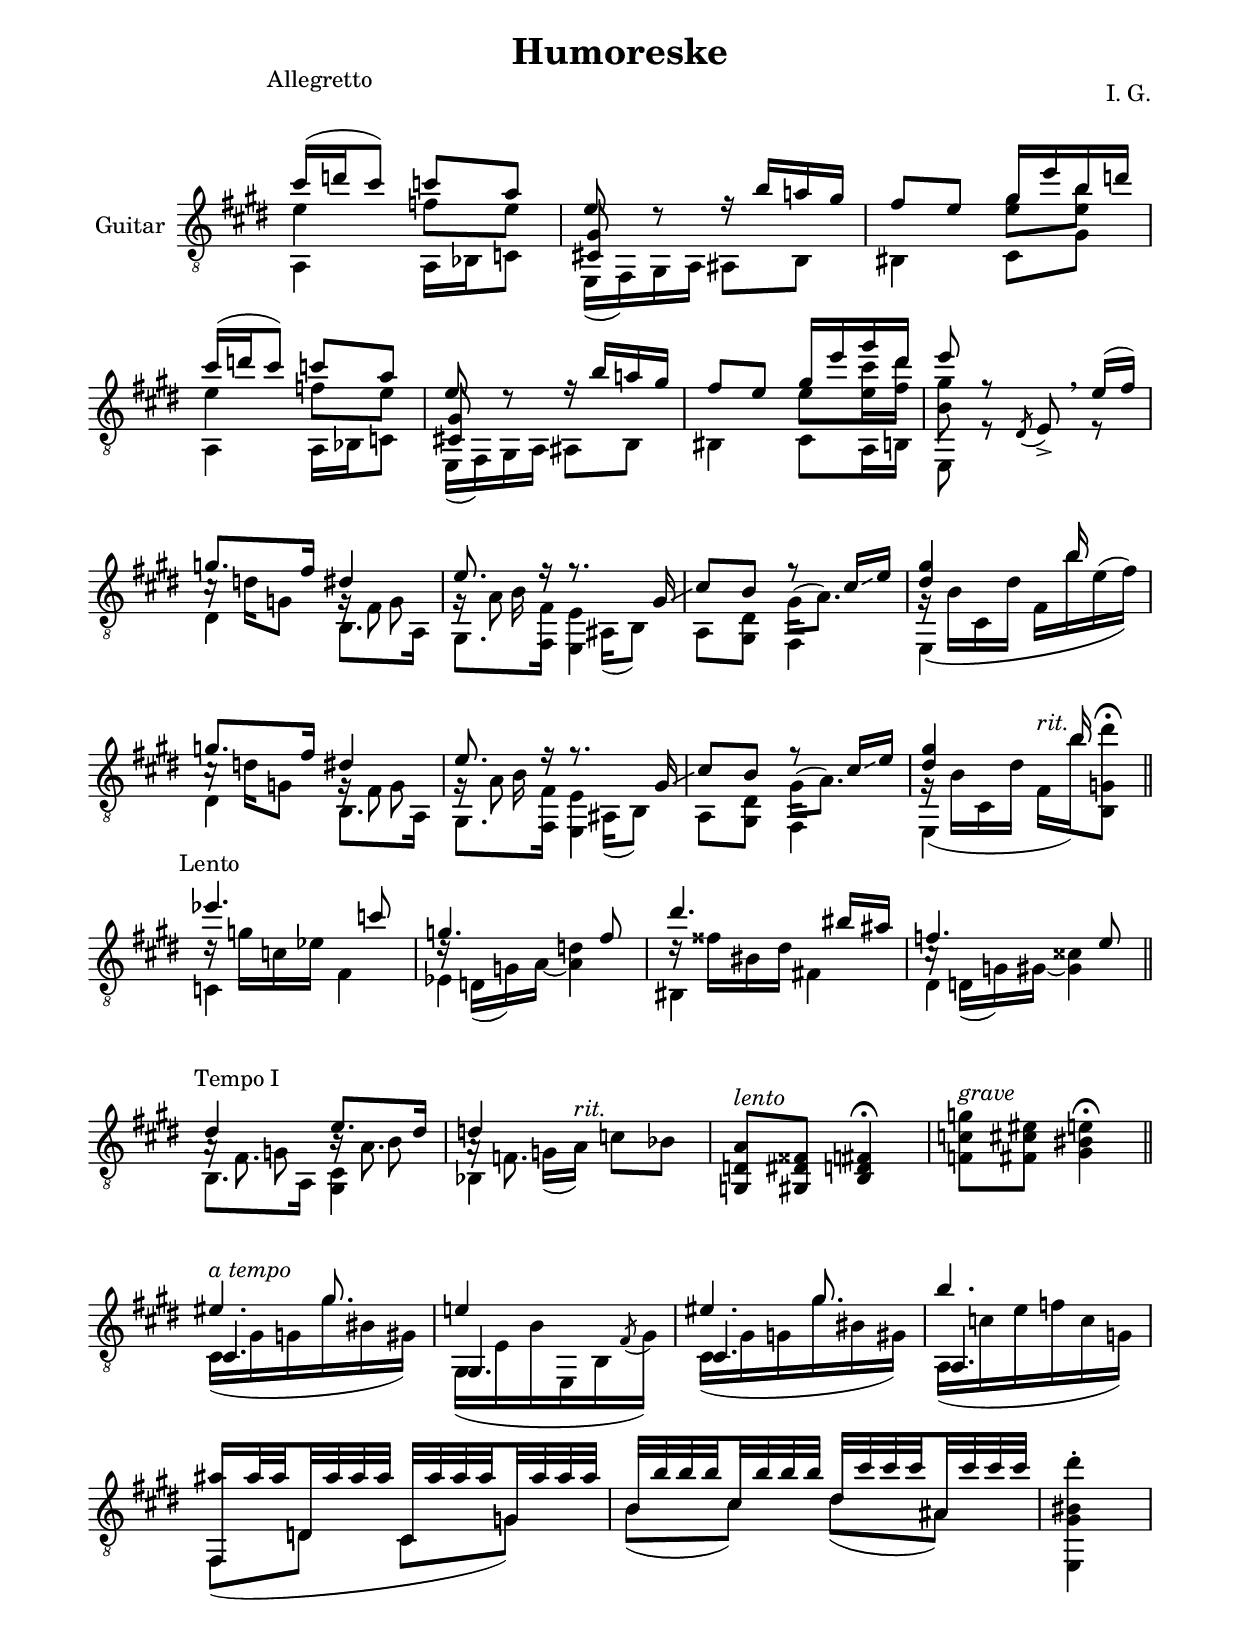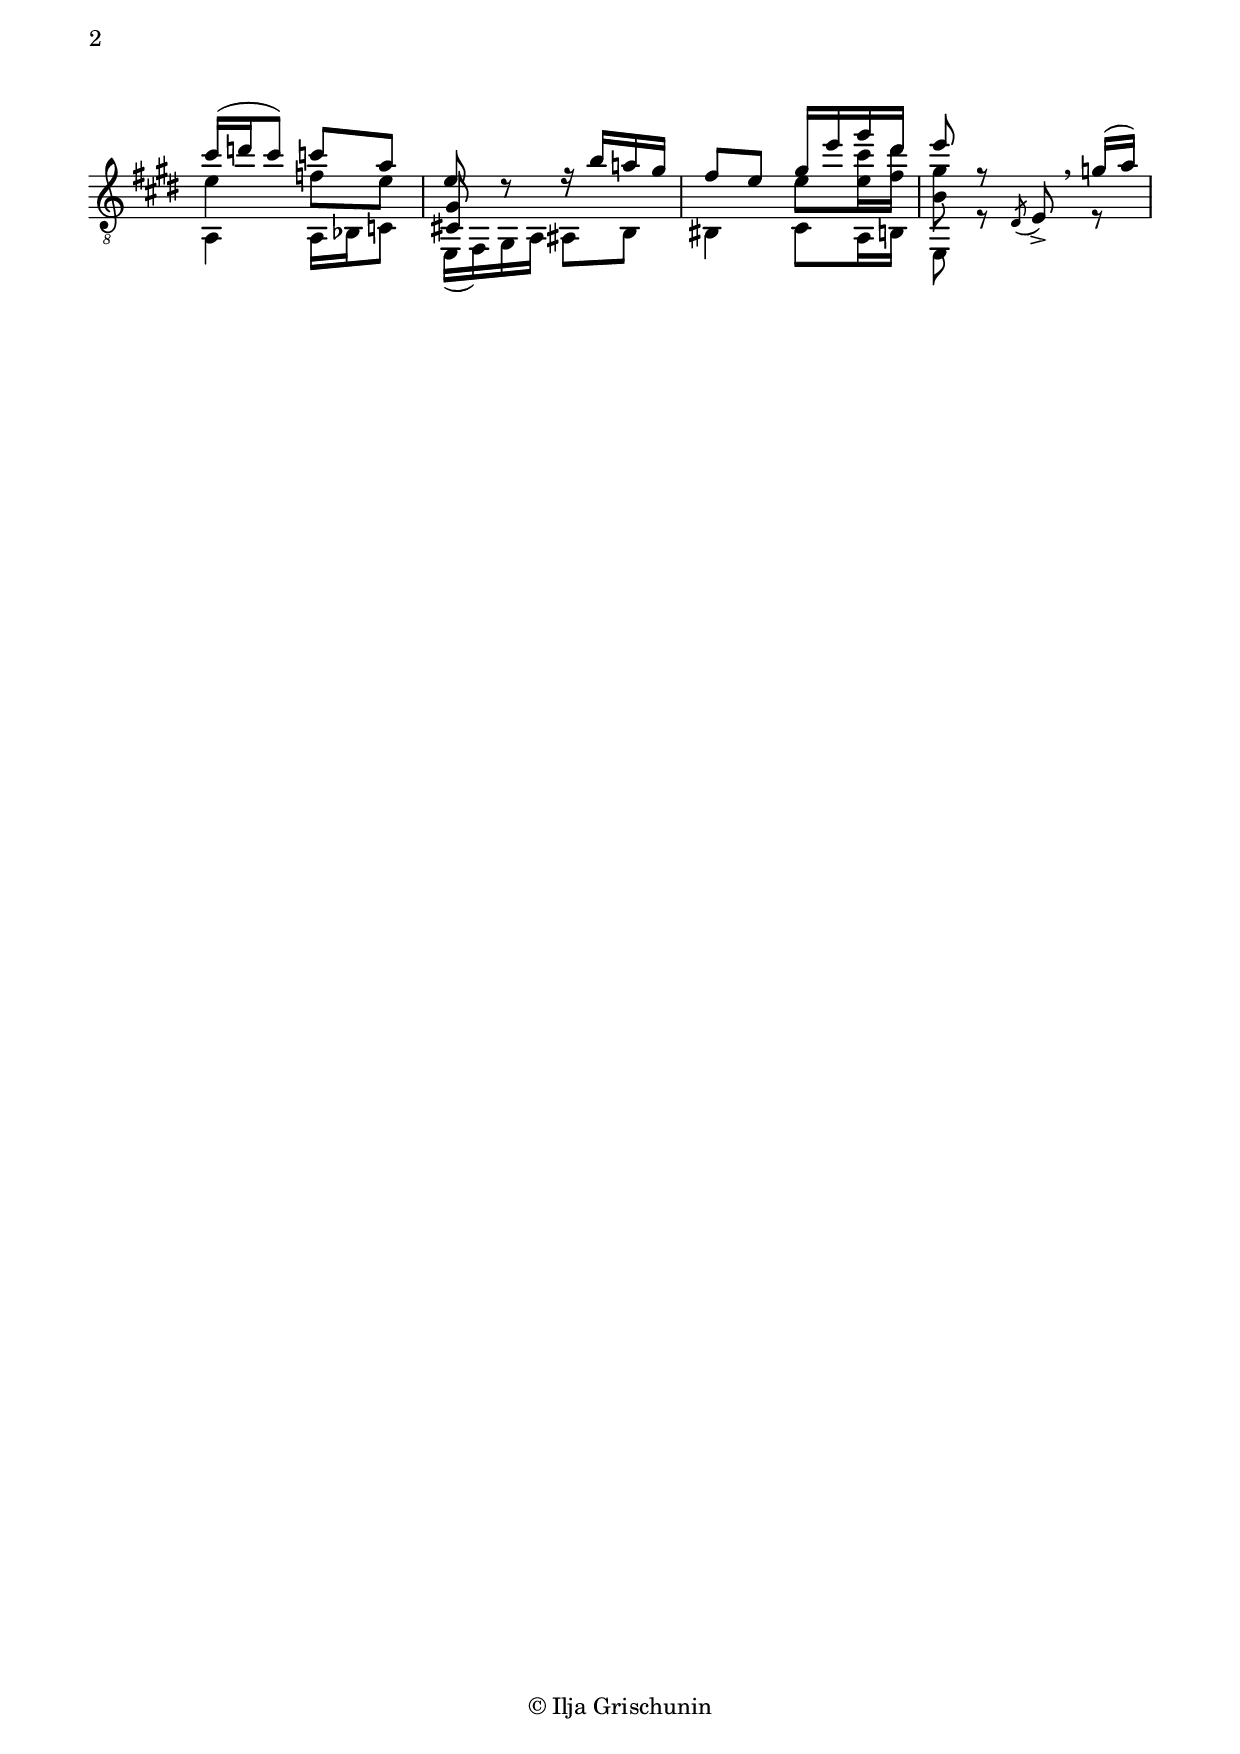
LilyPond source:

\version "2.19.15"

\language "deutsch"

\header {
  title = "Humoreske"
  composer = "I. G."
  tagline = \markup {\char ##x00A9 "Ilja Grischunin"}
}

\paper {
  #(set-paper-size "a4")
  top-markup-spacing.basic-distance = 6
  markup-system-spacing.basic-distance = 19
  top-system-spacing.basic-distance = 20
  system-system-spacing.basic-distance = 20
  %score-system-spacing.basic-distance = 28
  last-bottom-spacing.basic-distance = 20

  %two-sided = ##t
  %inner-margin = 25
  %outer-margin = 15
  left-margin = 15
  right-margin = 15
}

\layout {
  \context {
    \Voice
    \override Glissando.thickness = #1.5
    \override Glissando.gap = #0.1
  }
  \context {
    \Score
    \remove "Bar_number_engraver"
  }
}
%%%%%%%%%%%%%%%%%%%%%%%%%%%%%%%%%%%%%%
#(define RH rightHandFinger)

xLV = #(define-music-function (parser location further) (number?) #{
  \once \override LaissezVibrerTie.X-extent = #'(0 . 0)
  \once \override LaissezVibrerTie.details.note-head-gap = #(/
                                                             further -2)
  \once \override LaissezVibrerTie.extra-offset = #(cons (/
                                                          further 2) 0)
         #})

stringNumberSpanner =
#(define-music-function (parser location StringNumber) (string?)
   #{
     \override TextSpanner.font-size = #-5
     \override TextSpanner.dash-fraction = #0.3
     \override TextSpanner.dash-period = #1.5
     \override TextSpanner.bound-details.right.arrow = ##t
     \override TextSpanner.arrow-width = #0.2
     \override TextSpanner.arrow-length = #0.7
     \override TextSpanner.bound-details.left.stencil-align-dir-y = #CENTER
     \override TextSpanner.bound-details.left.text = \markup { \circle \number #StringNumber }
   #})

stringNumSpan =
#(define-music-function (parser location StringNumber) (string?)
   #{
     \override TextSpanner.font-size = #-5
     \override TextSpanner.dash-fraction = #0.3
     \override TextSpanner.dash-period = #1.5
     %\override TextSpanner.bound-details.right.arrow = ##t
     %\override TextSpanner.arrow-width = #0.2
     %\override TextSpanner.arrow-length = #0.7
     \override TextSpanner.bound-details.left.stencil-align-dir-y = #CENTER
     \override TextSpanner.bound-details.left.text = \markup { \circle \number #StringNumber }
   #})

%%%%%%%%%%%%%%%%%%%%%%%%%%%%%%%%%%%%%%
\score {
  \new Staff \with {
    instrumentName = "Guitar"
  }
  \relative {
    \clef "treble_8"
    \key e \major
    \time 2/4
    \override Staff.TimeSignature.stencil = ##f
    \mergeDifferentlyHeadedOn
    \mergeDifferentlyDottedOn
    \override Score.RehearsalMark.extra-offset = #'(0 . 3.5)
    \mark \markup {\fontsize #-2 {Allegretto}}
    <<
      {
        cis''16( d cis8) c a
      }
      \\
      {
        e4 f8 e
      }
      \\
      {
        \voiceTwo
        a,,4 a16 b c8
      }
    >>
    <<
      {
        e'8 d\rest
      }
      \\
      {
        \voiceOne
        \once\override NoteColumn.force-hshift = #.2
        <cis,! gis'>8 s
      }
      \\
      {
        \voiceTwo
        e,16( fis) gis a
      }
    >>
    <<
      {
        r16 h'' a! gis fis8 e
      }
      \\
      {
        ais,,8 h his4
      }
    >>
    <<
      {
        gis''16 e' h d
      }
      \\
      {
        \once\override Beam.positions = #'(-1 . 0)
        <e, gis>8 <e h'>
      }
      \\
      {
        \voiceTwo
        cis,8 gis'
      }
    >>
    <<
      {
        cis'16( d cis8) c a
      }
      \\
      {
        e4 f8 e
      }
      \\
      {
        \voiceTwo
        a,,4 a16 b c8
      }
    >>
    <<
      {
        e'8 d\rest
      }
      \\
      {
        \voiceOne
        \once\override NoteColumn.force-hshift = #.2
        <cis,! gis'>8 s
      }
      \\
      {
        \voiceTwo
        e,16( fis) gis a
      }
    >>
    <<
      {
        r16 h'' a! gis fis8 e
      }
      \\
      {
        ais,,8 h his4
      }
    >>
    <<
      {
        gis''16 e' gis dis e8 r
      }
      \\
      {
        \once\override Beam.positions = #'(-1.3 . -1.3)
        e,8 <e cis'>16 <fis dis'> <h, gis'>8 s
      }
      \\
      {
        \voiceTwo
        cis,8 a16 h e,8 r
      }
    >>
    \override BreathingSign.extra-offset = #'(-.5 . 0)
    \acciaccatura dis'8 e->\breathe
    <<
      {
        e'16(fis)
      }
      \\
      {
        r8
      }
    >>
    <<
      {
        g8. fis16
      }
      \\
      {
        c16\rest d g,8
      }
      \\
      {
        \voiceTwo
        dis4
      }
    >>
    <<
      {
        dis'4 e8. r16
      }
      \\
      {
        g,16\rest fis8 s16 g\rest a8 s16
      }
      \\
      {
        \voiceTwo
        s8 g s h16 s
      }
      \\
      {
        \voiceTwo
        h,8. a16 gis8. <fis fis'>16
      }
    >>
    <<
      {
        r8. gis'16\glissando cis8 h r cis16\glissando e <dis gis>4 s16 h' s8
      }
      \\
      {
        s16 ais,,( h8) s4 gis'16^( a8.) g16\rest\( h cis, dis' fis, h' e,^( fis)\)
      }
      \\
      {
        \voiceTwo
        <e,, e'>4 a8 <gis dis'> fis4 e s
      }
    >>
    <<
      {
        g''8. fis16
      }
      \\
      {
        c16\rest d g,8
      }
      \\
      {
        \voiceTwo
        dis4
      }
    >>
    <<
      {
        dis'4 e8. r16
      }
      \\
      {
        g,16\rest fis8 s16 g\rest a8 s16
      }
      \\
      {
        \voiceTwo
        s8 g s h16 s
      }
      \\
      {
        \voiceTwo
        h,8. a16 gis8. <fis fis'>16
      }
    >>
    <<
      {
        r8. gis'16\glissando cis8 h r cis16\glissando e <dis gis>4 s16 h' s8
      }
      \\
      {
        s16 ais,,( h8) s4 gis'16^( a8.) g16\rest( h cis, dis' fis,^\markup{\italic rit.}
        h')%\glissando
        <h,, g' dis''>8^\fermata
      }
      \\
      {
        \voiceTwo
        <e, e'>4 a8 <gis dis'> fis4 e s
      }
    >>
    \bar "||"
    \break
    \override Score.RehearsalMark.extra-offset = #'(0 . .5)
    \mark \markup {\fontsize #-2 {Lento}}
    <<
      {
        es'''4. c8 g4. fis8 dis'4. his16 ais f4. e8
      }
      \\
      {
        d16\rest g c, es s4 d16\rest d,( g) a~ <a d>4
        d16\rest fisis his, dis s4 c16\rest d,( g) gis~ <gis cisis>4
      }
      \\
      {
        \voiceTwo
        c,4 fis es s his fis'! dis s
      }
    >>
    \bar "||"
    \break
    \override Score.RehearsalMark.extra-offset = #'(1.5 . 1)
    \mark \markup {\fontsize #-2 {Tempo I}}
    <<
      {
        dis'4 e8. dis16 d4 s
      }
      \\
      {
        s8 g, s h s g16( a)%\glissando
        ^\markup{\italic rit.} c8 b
      }
      \\
      {
        \voiceTwo
        a16\rest fis8. h16\rest a8. a16\rest f8. s4
      }
      \\
      {
        \voiceTwo
        h,8. a16 <gis cis>4 b s
      }
    >>
    <g d' a'>8^\markup{\italic lento} <gis dis' fisis> <h d fis>4^\fermata
    <f' c' g'>8^\markup{\italic grave} <fis cis' eis> <gis his e>4^\fermata
    \bar "||"
    \time 3/8
    <<
      {
        s8. gis'
      }
      \\
      {
        \voiceOne
        eis4.^\markup{\italic {a tempo}}
      }
      \\
      {
        \voiceOne
        cis,4.
      }
      \\
      {
        cis16( gis' g gis' his, gis)
      }
    >>
    <<
      {
        e'!4 s8
      }
      \\
      {
        \voiceOne
        gis,,4.
      }
      \\
      {
        \voiceTwo
        gis16( e' h' e,, h' \stemUp\acciaccatura fis'8 \stemDown gis16)
      }
    >>
    <<
      {
        s8. gis'
      }
      \\
      {
        \voiceOne
        eis4.
      }
      \\
      {
        \voiceOne
        cis,4.
      }
      \\
      {
        cis16( gis' g gis' his, gis)
      }
    >>
    <<
      {
        h'4.
      }
      \\
      {
        \voiceOne
        a,,4.
      }
      \\
      {
        \voiceTwo
        a16( c' e f c g)
      }
    >>
    \time 2/4
    <<
      {
        \set subdivideBeams = ##t
        \set baseMoment = #(ly:make-moment 1/8)
        \set beatStructure = #'(2 2 2 2)
        <fis, ais''>16 ais''32 ais d,, ais'' ais ais
        cis,, ais'' ais ais g, ais' ais ais
        h, h' h h cis, h' h h dis, cis' cis cis ais, cis' cis cis
      }
      \\
      {
        fis,,,8( d' cis g') h( cis) dis( ais)
      }
    >>
    \time 1/4
    \stemDown
    <e, gis' his  dis'>4-.
    \stemNeutral
    \time 2/4
    <<
      {
        cis'''16( d cis8) c a
      }
      \\
      {
        e4 f8 e
      }
      \\
      {
        \voiceTwo
        a,,4 a16 b c8
      }
    >>
    <<
      {
        e'8 d\rest
      }
      \\
      {
        \voiceOne
        \once\override NoteColumn.force-hshift = #.2
        <cis,! gis'>8 s
      }
      \\
      {
        \voiceTwo
        e,16( fis) gis a
      }
    >>
    <<
      {
        r16 h'' a! gis fis8 e
      }
      \\
      {
        ais,,8 h his4
      }
    >>
    <<
      {
        gis''16 e' gis dis e8 r
      }
      \\
      {
        \once\override Beam.positions = #'(-1.3 . -1.3)
        e,8 <e cis'>16 <fis dis'> <h, gis'>8 s
      }
      \\
      {
        \voiceTwo
        cis,8 a16 h e,8 r
      }
    >>
    \override BreathingSign.extra-offset = #'(-.5 . 0)
    \acciaccatura dis'8 e->\breathe
    <<
      {
        g'16( a)
      }
      \\
      {
        r8
      }
    >>
    %{
    \bar ".|:"
    \time 3/8
    \override Score.RehearsalMark.extra-offset = #'(0 . .5)
    \mark \markup {\fontsize #-2 {Largo}}
    <<
      {
        s4. s s s8. g
      }
      \\
      {
        \voiceOne
        b4.( a g \stemDown
        e)
      }
      \\
      {
        \voiceOne
        \repeat unfold 2 {
          \once\override Beam.positions = #'(2 . 4)
          e,,16 fis' g d' g, fis
        }
        \once\override Beam.positions = #'(1.5 . 4)
        e, f' g dis'! g, f
        \once\override Beam.positions = #'(.35 . 1.6)
        e, f' g \stemUp g'\stemDown g, f
      }
      \\
      {
        e,8. cis' e, c' e, h' e, b'
      }
    >>
    \bar ":|."
    %}
  }
}
